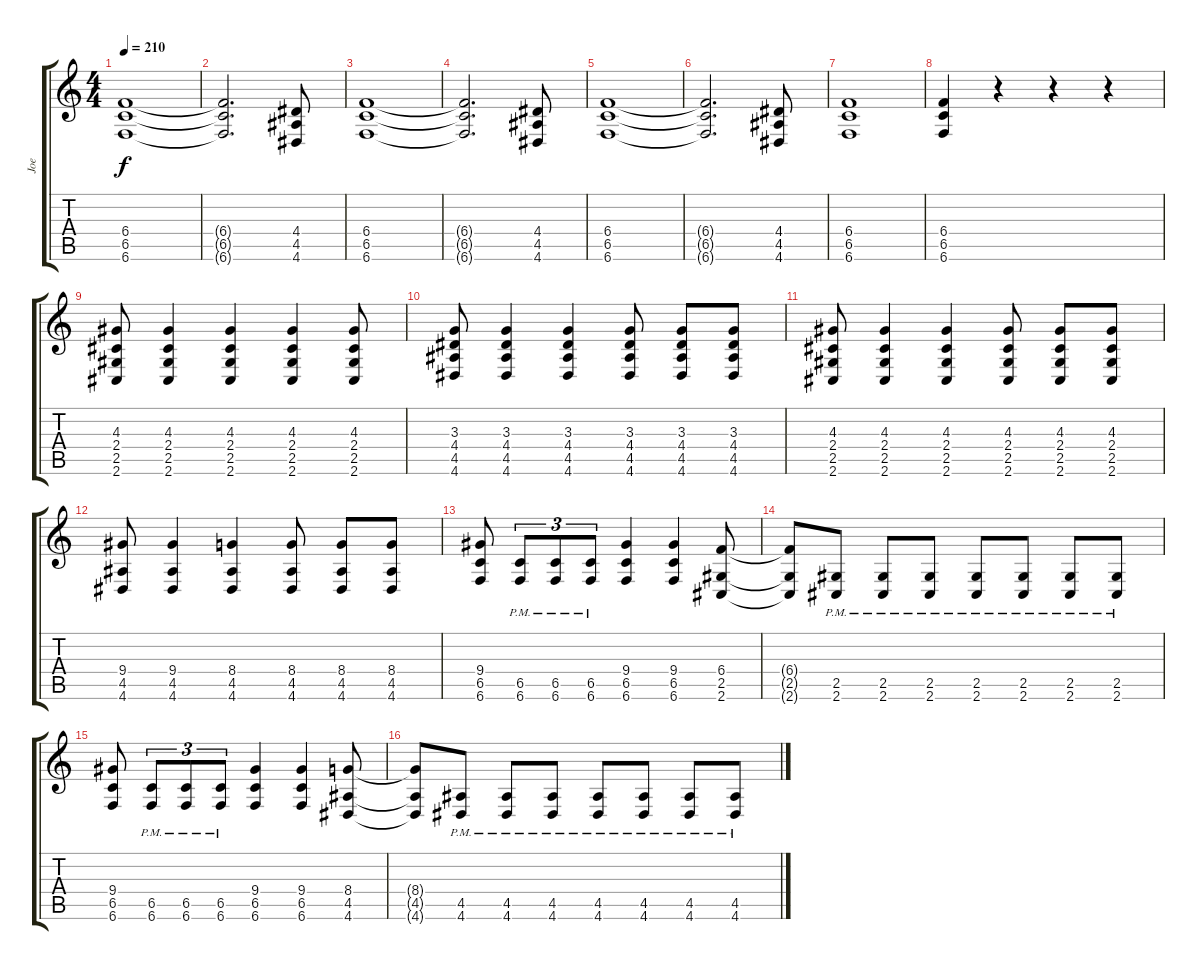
\track ("Joe" "Joe") {instrument distortionguitar}
\staff {score tabs}
\tuning (Db4 Ab3 E3 B2 Gb2 B1) {hide}
\ts (4 4)
\tempo 210
\clef g2
\ks c
(6.4 6.5 6.6).1{dy f} |
(6.4{t} 6.5{t} 6.6{t}).2{d} (4.4 4.5 4.6).8 |
(6.4 6.5 6.6).1 |
(6.4{t} 6.5{t} 6.6{t}).2{d} (4.4 4.5 4.6).8 |
(6.4 6.5 6.6).1 |
(6.4{t} 6.5{t} 6.6{t}).2{d} (4.4 4.5 4.6).8 |
(6.4 6.5 6.6).1 |
(6.4 6.5 6.6).4 r.4 r.4 r.4 |
(4.3 2.4 2.5 2.6).8 (4.3 2.4 2.5 2.6).4 (4.3 2.4 2.5 2.6).4 (4.3 2.4 2.5 2.6).4 (4.3 2.4 2.5 2.6).8 |
(3.3 4.4 4.5 4.6).8 (3.3 4.4 4.5 4.6).4 (3.3 4.4 4.5 4.6).4 (3.3 4.4 4.5 4.6).8 (3.3 4.4 4.5 4.6).8 (3.3 4.4 4.5 4.6).8 |
(4.3 2.4 2.5 2.6).8 (4.3 2.4 2.5 2.6).4 (4.3 2.4 2.5 2.6).4 (4.3 2.4 2.5 2.6).8 (4.3 2.4 2.5 2.6).8 (4.3 2.4 2.5 2.6).8 |
(9.4 4.5 4.6).8 (9.4 4.5 4.6).4 (8.4 4.5 4.6).4 (8.4 4.5 4.6).8 (8.4 4.5 4.6).8 (8.4 4.5 4.6).8 |
(9.4 6.5 6.6).8 (6.5{pm} 6.6{pm}).8{tu (3 2)} (6.5{pm} 6.6{pm}).8{tu (3 2)} (6.5{pm} 6.6{pm}).8{tu (3 2)} (9.4 6.5 6.6).4 (9.4 6.5 6.6).4 (6.4 2.5 2.6).8 |
(6.4{t} 2.5{t} 2.6{t}).8 (2.5{pm} 2.6{pm}).8 (2.5{pm} 2.6{pm}).8 (2.5{pm} 2.6{pm}).8 (2.5{pm} 2.6{pm}).8 (2.5{pm} 2.6{pm}).8 (2.5{pm} 2.6{pm}).8 (2.5{pm} 2.6{pm}).8 |
(9.4 6.5 6.6).8 (6.5{pm} 6.6{pm}).8{tu (3 2)} (6.5{pm} 6.6{pm}).8{tu (3 2)} (6.5{pm} 6.6{pm}).8{tu (3 2)} (9.4 6.5 6.6).4 (9.4 6.5 6.6).4 (8.4 4.5 4.6).8 |
(8.4{t} 4.5{t} 4.6{t}).8 (4.5{pm} 4.6{pm}).8 (4.5{pm} 4.6{pm}).8 (4.5{pm} 4.6{pm}).8 (4.5{pm} 4.6{pm}).8 (4.5{pm} 4.6{pm}).8 (4.5{pm} 4.6{pm}).8 (4.5{pm} 4.6{pm}).8
